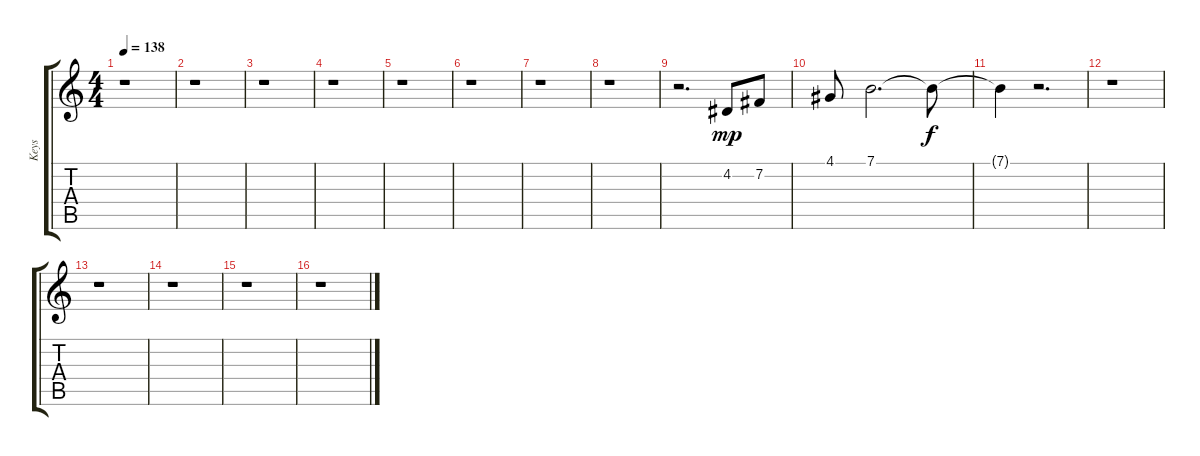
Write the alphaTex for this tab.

\track ("Keys" "Keys") {instrument pad4choir}
\staff {score tabs}
\tuning (E4 B3 G3 D3 A2 E2) {hide}
\ts (4 4)
\tempo 138
\clef g2
\ks c
r.1{dy f} |
r.1 |
r.1 |
r.1 |
r.1 |
r.1 |
r.1 |
r.1 |
r.2{d} 4.2.8{dy mp balance 16 instrument brightacousticpiano} 7.2.8 |
4.1.8 7.1.2{d} 7.1{t}.8{dy f} |
7.1{t}.4 r.2{d} |
r.1 |
r.1 |
r.1 |
r.1 |
r.1
